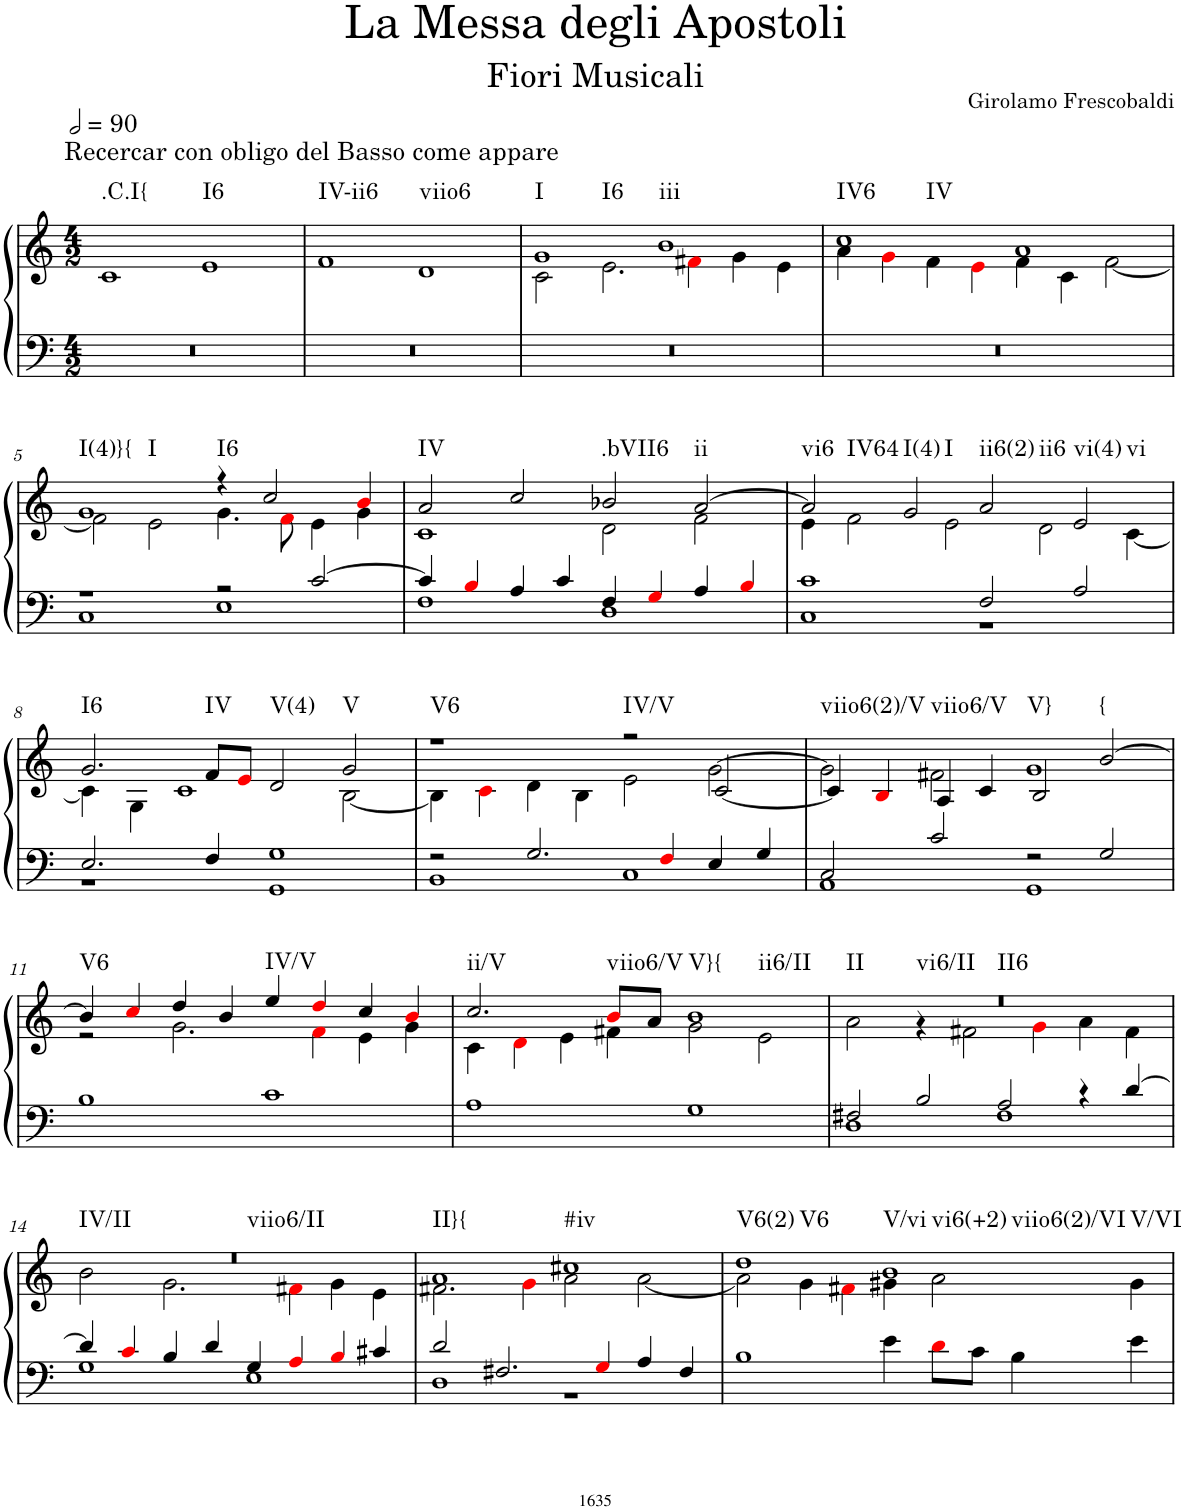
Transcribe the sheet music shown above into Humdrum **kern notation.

**kern	**kern	**harte
*part1	*part1	*part1
*staff2	*staff1	*
*I"Organ	*	*
*I'Org.	*	*
*clefF4	*clefG2	*
*k[]	*k[]	*
*M4/2	*M4/2	*
*MM180	*MM180	*
=1	=1	=1
!	!LO:TX:a:t=Recercar con obligo del Basso come appare	!LO:H:kt=.C.I{
0r	1c	N
!	!	!LO:H:kt=I6
.	1e	N
=2	=2	=2
!	!	!LO:H:kt=IV-ii6
0r	1f	N
!	!	!LO:H:kt=viio6
.	1d	N
=3	=3	=3
*	*^	*
!	!	!	!LO:H:n=1:kt=I
!	!	!	!LO:H:n=2:kt=I6
0r	1g	2c\	N N
.	.	2.e\	.
!	!	!	!LO:H:kt=iii
.	1b	.	N
.	.	4f#Xi\	.
.	.	4g\	.
.	.	4e\	.
=4	=4	=4	=4
!	!	!	!LO:H:n=1:kt=IV6
!	!	!	!LO:H:n=2:kt=IV
0r	1cc	4a\	N N
.	.	4gi\	.
.	.	4f\	.
.	.	4ei\	.
.	1a	4f\	.
.	.	4c\	.
.	.	[2f\	.
!!LO:LB:g=z	!!
=5	=5	=5	=5
*^	*	*	*
!	!	!	!	!LO:H:n=1:kt=I(4)}{
!	!	!	!	!LO:H:n=2:kt=I
1r	1C	1g	2f\]	N N
.	.	.	2e\	.
!	!	!	!	!LO:H:kt=I6
2r	1E	4r	4.g\	N
.	.	2cc/	.	.
.	.	.	8fi\	.
[2c/	.	.	4e\	.
.	.	4bi/	4g\	.
=6	=6	=6	=6	=6
!	!	!	!	!LO:H:kt=IV
4c/]	1F	2a/	1c	N
4Bi/	.	.	.	.
4A/	.	2cc/	.	.
4c/	.	.	.	.
!	!	!	!	!LO:H:kt=.bVII6
4F/	1D	2b-X/	2d\	N
4Gi/	.	.	.	.
!	!	!	!	!LO:H:kt=ii
4A/	.	[2a/	2f\	N
4Bi/	.	.	.	.
=7	=7	=7	=7	=7
!	!	!	!	!LO:H:n=1:kt=vi6
!	!	!	!	!LO:H:n=2:kt=IV64
1c	1C	2a/]	4e\	N N
.	.	.	2f\	.
!	!	!	!	!LO:H:n=1:kt=I(4)
!	!	!	!	!LO:H:n=2:kt=I
.	.	2g/	.	N N
.	.	.	2e\	.
!	!	!	!	!LO:H:n=1:kt=ii6(2)
!	!	!	!	!LO:H:n=2:kt=ii6
2F/	1r	2a/	.	N N
.	.	.	2d\	.
!	!	!	!	!LO:H:n=1:kt=vi(4)
!	!	!	!	!LO:H:n=2:kt=vi
2A/	.	2e/	.	N N
.	.	.	[4c\	.
!!LO:LB:g=z	!!
=8	=8	=8	=8	=8
!	!	!	!	!LO:H:kt=I6
2.E/	1r	2.g/	4c\]	N
.	.	.	4G\	.
.	.	.	1c	.
!	!	!	!	!LO:H:kt=IV
4F/	.	8f/L	.	N
.	.	8ei/J	.	.
!	!	!	!	!LO:H:kt=V(4)
1G	1GG	2d/	.	N
!	!	!	!	!LO:H:kt=V
.	.	2g/	[2B\	N
=9	=9	=9	=9	=9
!	!	!	!	!LO:H:kt=V6
2r	1BB	1r	4B\]	N
.	.	.	4ci\	.
2.G/	.	.	4d\	.
.	.	.	4B\	.
!	!	!	!	!LO:H:kt=IV/V
.	1C	2r	2e\	N
4Fi/	.	.	.	.
4E/	.	[<2c/	[>2g\	.
4G/	.	.	.	.
=10	=10	=10	=10	=10
!	!	!	!	!LO:H:kt=viio6(2)/V
2C/	1AA	4c/]	2g\]	N
.	.	4Bi/	.	.
!	!	!	!	!LO:H:kt=viio6/V
2c/	.	4A/	2f#X\	N
.	.	4c/	.	.
!	!	!	!	!LO:H:kt=V}
2r	1GG	2B/	1g	N
!	!	!	!	!LO:H:kt={
2G/	.	[2b/	.	N
*v	*v	*	*	*
!!LO:LB:g=z	!!
=11	=11	=11	=11
!	!	!	!LO:H:kt=V6
1B	4b/]	2r	N
.	4cci/	.	.
.	4dd/	2.g\	.
.	4b/	.	.
!	!	!	!LO:H:kt=IV/V
1c	4ee/	.	N
.	4ddi/	4fi\	.
.	4cc/	4e\	.
.	4bi/	4g\	.
=12	=12	=12	=12
!	!	!	!LO:H:kt=ii/V
1A	2.cc/	4c\	N
.	.	4di\	.
.	.	4e\	.
!	!	!	!LO:H:kt=viio6/V
.	8bi/L	4f#X\	N
.	8a/J	.	.
!	!	!	!LO:H:n=1:kt=V}{
!	!	!	!LO:H:n=2:kt=ii6/II
1G	1b	2g\	N N
.	.	2e\	.
=13	=13	=13	=13
*^	*	*	*
!	!	!	!	!LO:H:n=1:kt=II
!	!	!	!	!LO:H:n=2:kt=vi6/II
!	!	!	!	!LO:H:n=3:kt=II6
2F#X/	1D	0r	2a\	N N N
2B/	.	.	4r	.
.	.	.	2f#X\	.
2A/	1F#	.	.	.
.	.	.	4gi\	.
4r	.	.	4a\	.
[4d/	.	.	4f#\	.
!!LO:LB:g=z	!!
=14	=14	=14	=14	=14
!	!	!	!	!LO:H:n=1:kt=IV/II
!	!	!	!	!LO:H:n=2:kt=viio6/II
4d/]	1G	0r	2b\	N N
4ci/	.	.	.	.
4B/	.	.	2.g\	.
4d/	.	.	.	.
4G/	1E	.	.	.
4Ai/	.	.	4f#Xi\	.
4Bi/	.	.	4g\	.
4c#X/	.	.	4e\	.
=15	=15	=15	=15	=15
!	!	!	!	!LO:H:kt=II}{
2d/	1D	1a	2.f#X\	N
2.F#X/	.	.	.	.
.	.	.	4gi\	.
!	!	!	!	!LO:H:kt=#iv
.	1r	1cc#X	2a\	N
4Gi/	.	.	.	.
4A/	.	.	[2a\	.
4F#/	.	.	.	.
*v	*v	*	*	*
=16	=16	=16	=16
!	!	!	!LO:H:n=1:kt=V6(2)
!	!	!	!LO:H:n=2:kt=V6
1B	1dd	2a\]	N N
.	.	4g\	.
.	.	4f#Xi\	.
!	!	!	!LO:H:n=1:kt=V/vi
!	!	!	!LO:H:n=2:kt=vi6(+2)
!	!	!	!LO:H:n=3:kt=viio6(2)/VI
!	!	!	!LO:H:n=4:kt=V/VI
4e\	1b	4g#X\	N N N N
8di\L	.	2a\	.
8c\J	.	.	.
4B\	.	.	.
4e\	.	4g#\	.
*	*v	*v	*
=	=	=
*-	*-	*-
